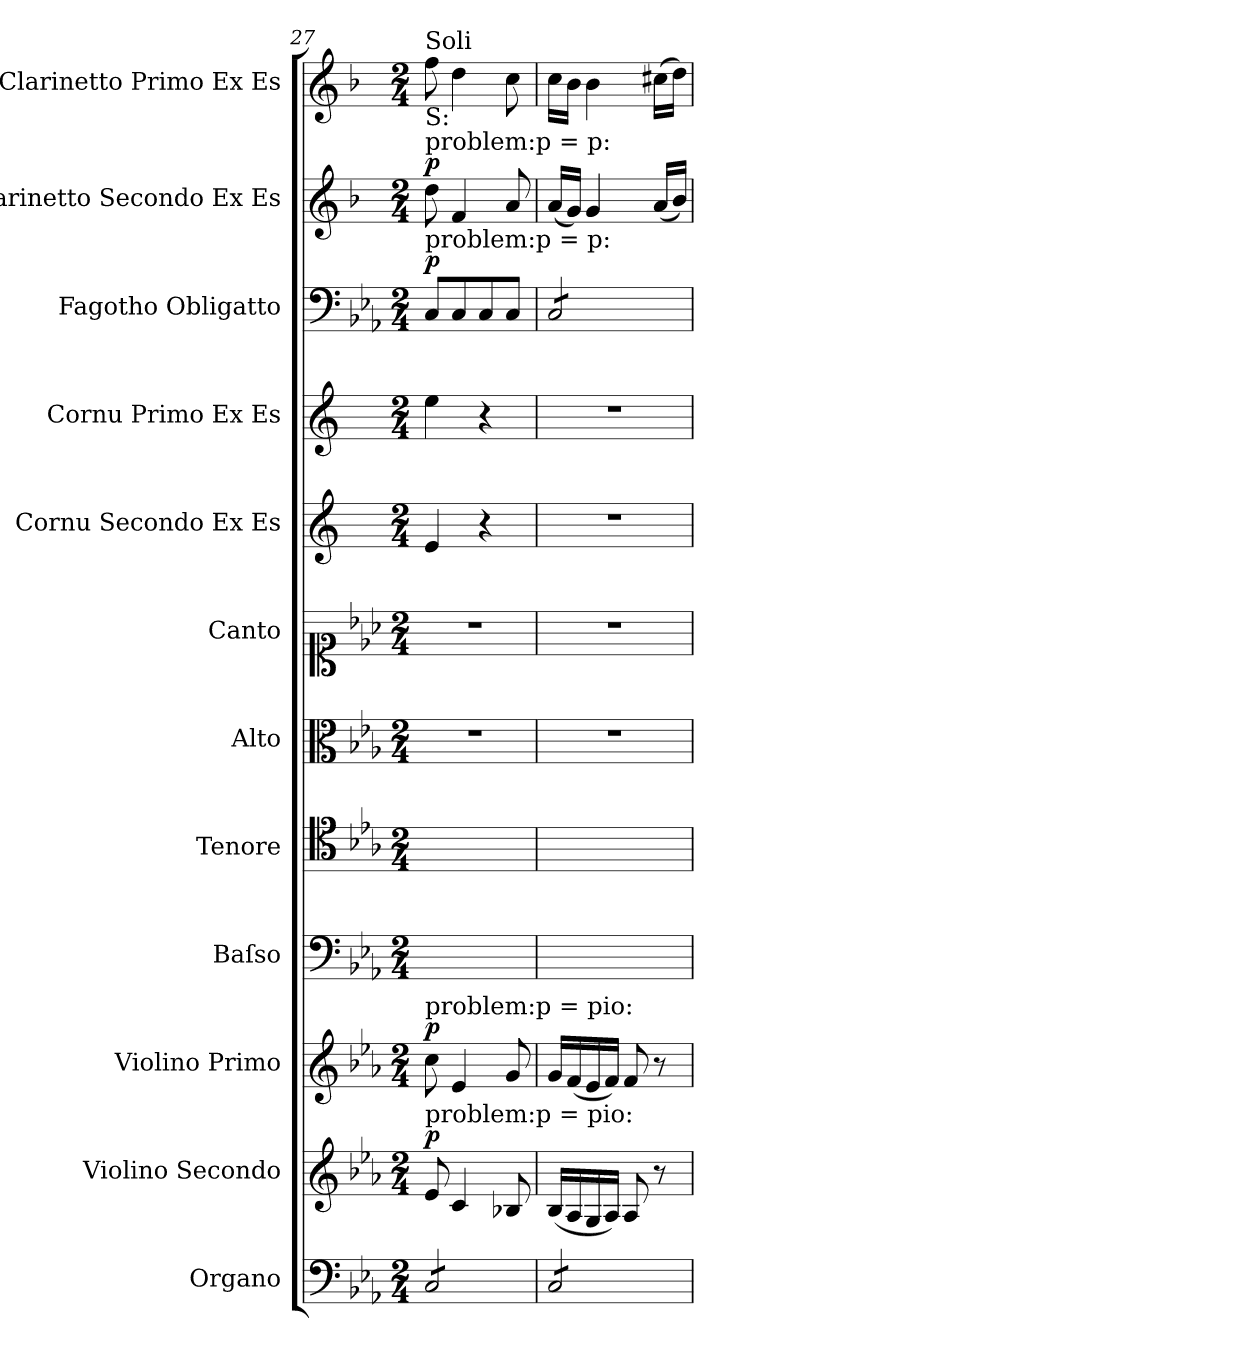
**kern	**kern	**dynam	**kern	**dynam	**kern	**kern	**kern	**kern	**kern	**kern	**kern	**dynam	**kern	**dynam	**kern
*part12	*part11	*part11	*part10	*part10	*part9	*part8	*part7	*part6	*part5	*part4	*part3	*part3	*part2	*part2	*part1
*staff12	*staff11	*staff11	*staff10	*staff10	*staff9	*staff8	*staff7	*staff6	*staff5	*staff4	*staff3	*staff3	*staff2	*staff2	*staff1
*I"Organo	*I"Violino Secondo	*	*I"Violino Primo	*	*I"Baſso	*I"Tenore	*I"Alto	*I"Canto	*I"Cornu Secondo Ex Es	*I"Cornu Primo Ex Es	*I"Fagotho Obligatto	*	*I"Clarinetto Secondo Ex Es	*	*I"Clarinetto Primo Ex Es
*I'Org	*	*	*I'Vno I	*	*I'B.	*I'T.	*I'A.	*I'C.	*	*I'Cor I	*I'Fag.	*	*	*	*I'Cor I
*clefF4	*clefG2	*	*clefG2	*	*clefF4	*clefC4	*clefC3	*clefC1	*clefG2	*clefG2	*clefF4	*	*clefG2	*	*clefG2
*	*	*	*	*	*	*	*	*	*ITrd5c9	*ITrd5c9	*	*	*ITrd1c2	*	*ITrd1c2
*k[b-e-a-]	*k[b-e-a-]	*	*k[b-e-a-]	*	*k[b-e-a-]	*k[b-e-a-]	*k[b-e-a-]	*k[b-e-a-]	*k[b-e-a-]	*k[b-e-a-]	*k[b-e-a-]	*	*k[b-e-a-]	*	*k[b-e-a-]
*c:	*c:	*	*c:	*	*c:	*c:	*c:	*c:	*c:	*c:	*c:	*	*c:	*	*c:
*M2/4	*M2/4	*	*M2/4	*	*M2/4	*M2/4	*M2/4	*M2/4	*M2/4	*M2/4	*M2/4	*	*M2/4	*	*M2/4
=27	=27	=27	=27	=27	=27	=27	=27	=27	=27	=27	=27	=27	=27	=27	=27
!	!	!	!	!	!	!	!	!	!	!	!	!	!	!	!LO:TX:a:t=Soli
!	!	!	!	!	!	!	!	!	!	!	!	!	!LO:TX:a:t=problem&colon;p = p&colon;	!	!
!	!	!	!	!	!	!	!	!	!	!	!	!	!LO:TX:a:t=S&colon;	!	!
!	!	!	!	!	!	!	!	!	!	!	!LO:TX:a:t=problem&colon;p = p&colon;	!	!	!	!
!	!	!	!LO:TX:a:t=problem&colon;p = pio&colon;	!	!	!	!	!	!	!	!	!	!	!	!
!	!LO:TX:a:t=problem&colon;p = pio&colon;	!	!	!	!	!	!	!	!	!	!	!	!	!	!
!LO:TX:a:t=taſto	!	!	!	!	!	!	!	!	!	!	!	!	!	!	!
!	!	!LO:DY:a	!	!LO:DY:a	!	!	!	!	!	!	!	!LO:DY:a	!	!LO:DY:a	!
*tremolo	*	*	*	*	*	*	*	*	*	*	*	*	*	*	*
8C/L	8e-/	p	8cc\	p	2ryy	2ryy	2r	2r	4G/	4g\	8C/L	p	8cc\	p	8ee-\
8C/	4c/	.	4e-/	.	.	.	.	.	.	.	8C/	.	4e-/	.	4cc\
8C/	.	.	.	.	.	.	.	.	4r	4r	8C/	.	.	.	.
8C/J	8B-X/	.	8g/	.	.	.	.	.	.	.	8C/J	.	8g/	.	8b-\
=28	=28	=28	=28	=28	=28	=28	=28	=28	=28	=28	=28	=28	=28	=28	=28
*	*	*	*	*	*	*	*	*	*	*	*tremolo	*	*	*	*
8C/L	(16B-/LL	.	16g/LL	.	2ryy	2ryy	2r	2r	2r	2r	8C/L	.	(16g/LL	.	16b-\LL
.	16A-/	.	(16f/	.	.	.	.	.	.	.	.	.	16f/JJ)	.	16a-\JJ
8C/	16G/	.	16e-/	.	.	.	.	.	.	.	8C/	.	4f/	.	4a-\
.	16A-/JJ)	.	16f/JJ)	.	.	.	.	.	.	.	.	.	.	.	.
8C/	8A-/	.	8f/	.	.	.	.	.	.	.	8C/	.	.	.	.
8C/J	8r	.	8r	.	.	.	.	.	.	.	8C/J	.	(16g/LL	.	(16bn\LL
*	*	*	*	*	*	*	*	*	*	*	*Xtremolo	*	*	*	*
*Xtremolo	*	*	*	*	*	*	*	*	*	*	*	*	*	*	*
.	.	.	.	.	.	.	.	.	.	.	.	.	16a-/JJ)	.	16cc\JJ)
=	=	=	=	=	=	=	=	=	=	=	=	=	=	=	=
*-	*-	*-	*-	*-	*-	*-	*-	*-	*-	*-	*-	*-	*-	*-	*-
